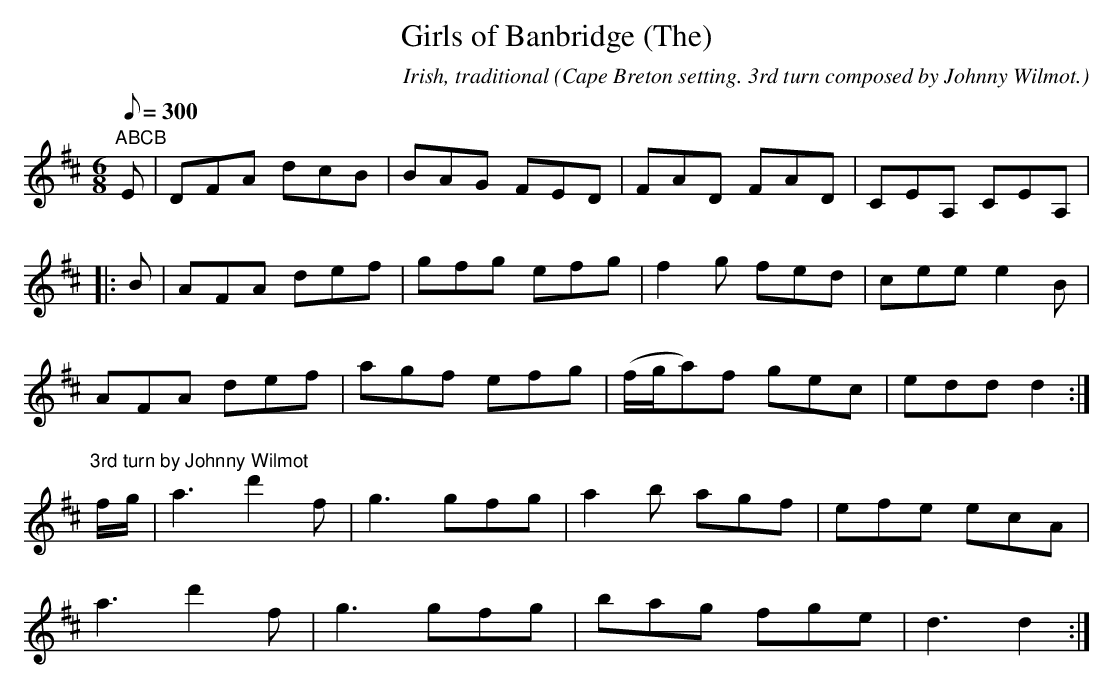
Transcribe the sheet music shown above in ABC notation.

X:1
T:Girls of Banbridge (The)
C:Irish, traditional
O:Cape Breton setting. 3rd turn composed by Johnny Wilmot.
L:1/8
Q:300
M:6/8
K:D
"ABCB"E|DFA dcB|BAG FED|FAD FAD|CEA, CEA,|
|:B|AFA def|gfg efg|f2g fed|ceee2B|
AFA def|agf efg|(f/g/a)f gec|edd d2:|
"3rd turn by Johnny Wilmot"f/g/|a3d'2f|g3gfg|a2b agf|efe ecA|
a3d'2f|g3gfg|bag fge|d3d2:|
